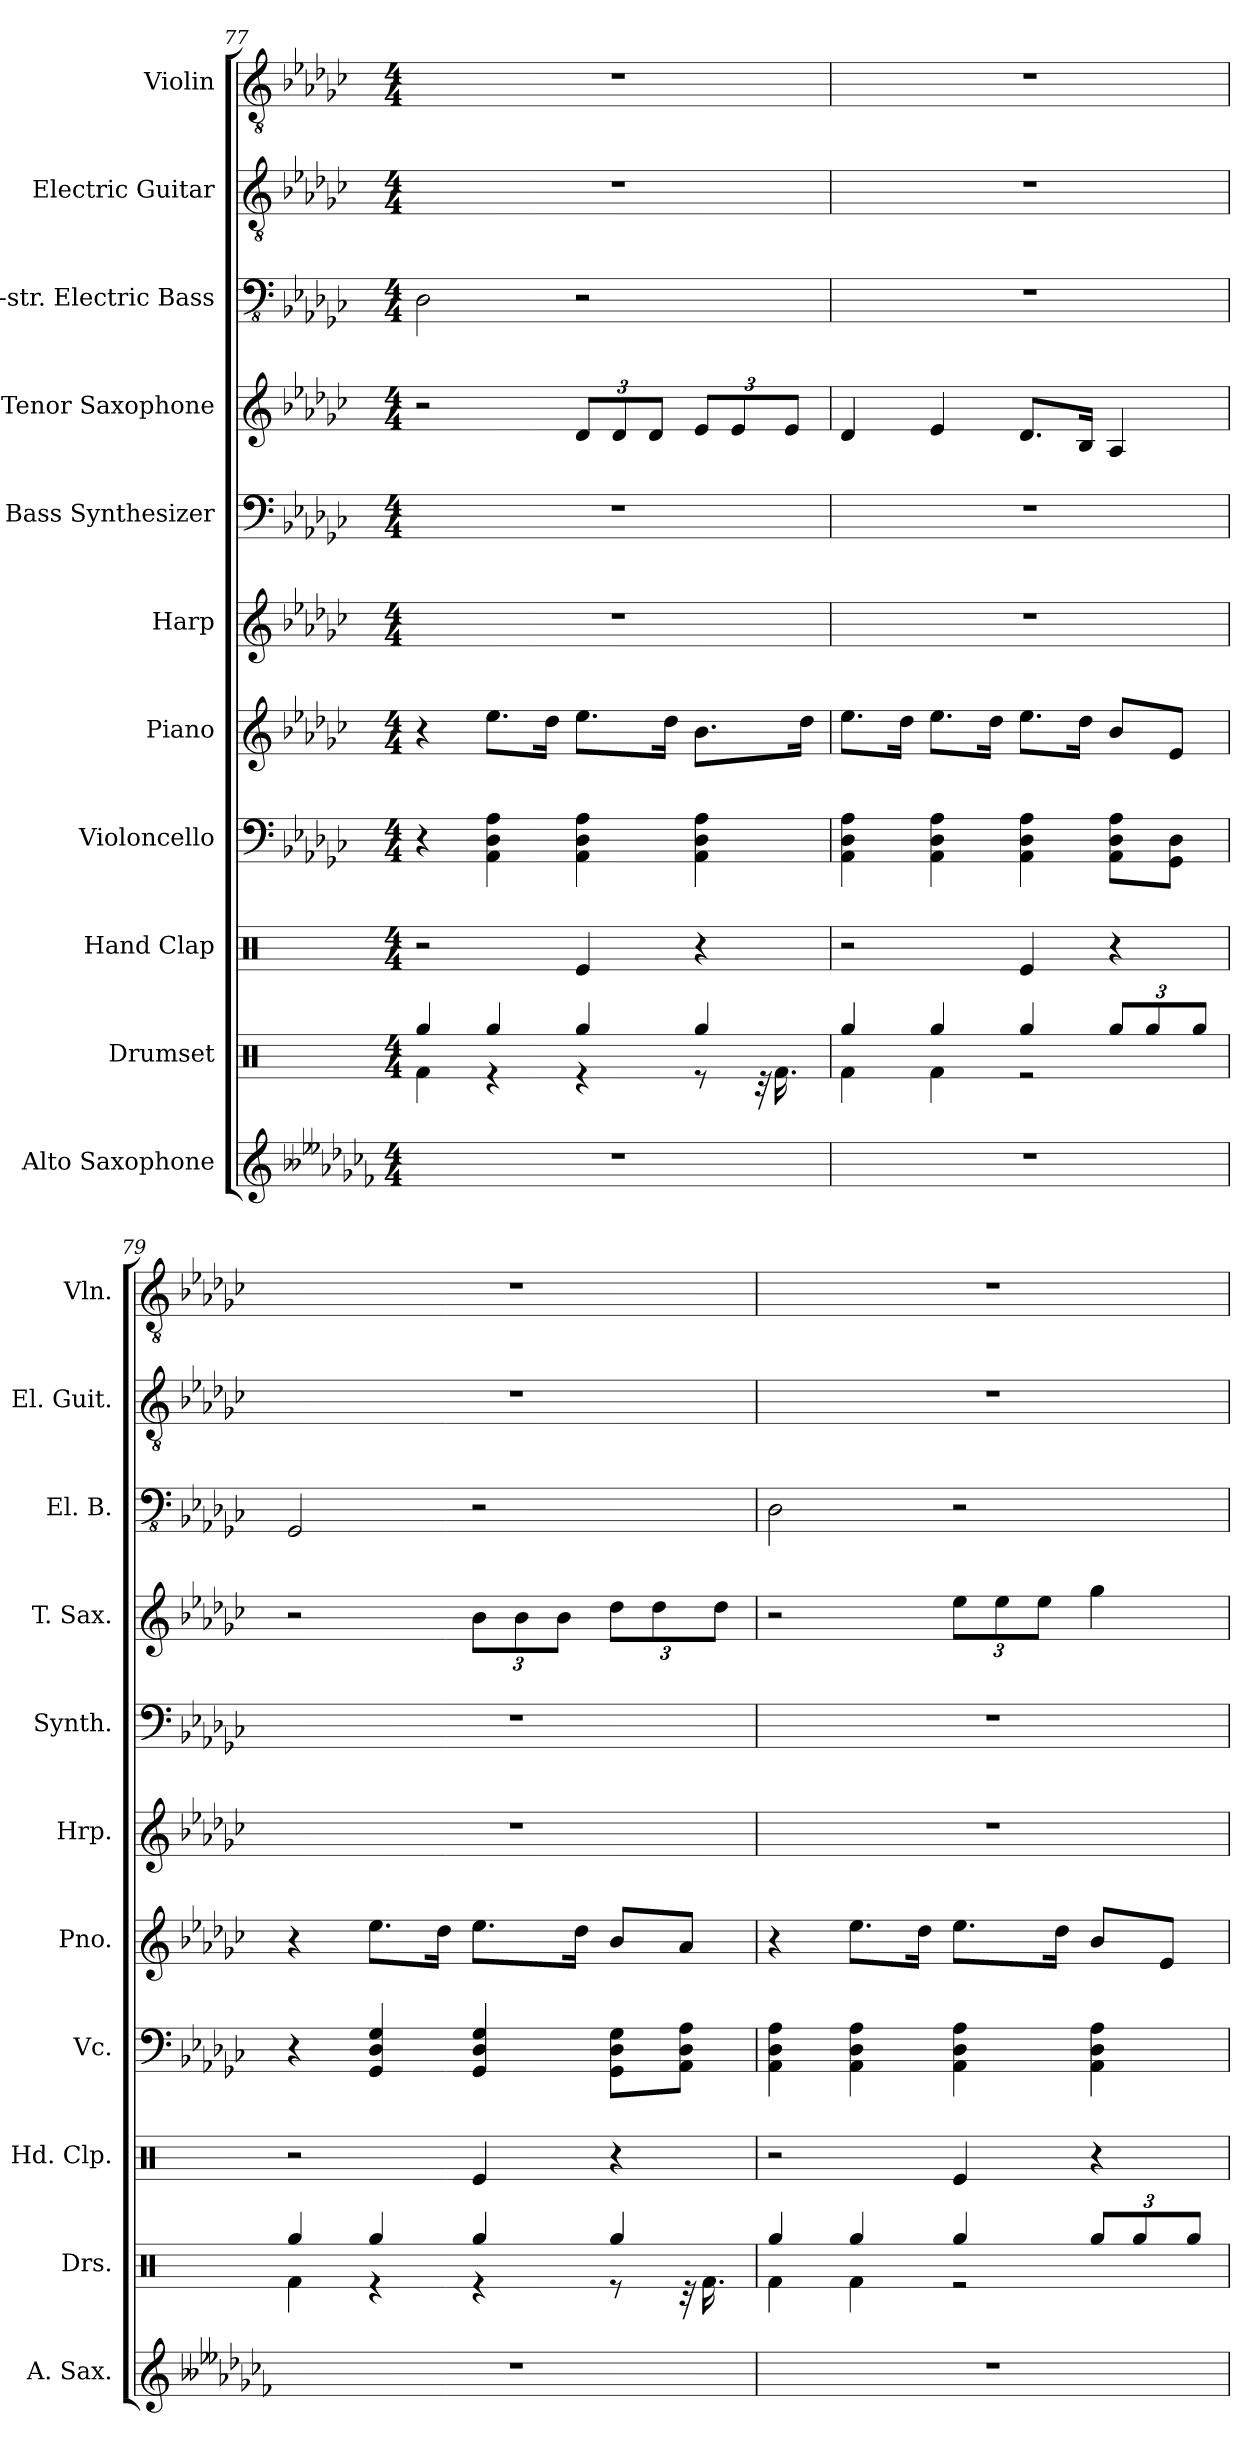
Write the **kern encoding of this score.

**kern	**kern	**kern	**kern	**kern	**kern	**kern	**kern	**kern	**kern	**kern
*part11	*part10	*part9	*part8	*part7	*part6	*part5	*part4	*part3	*part2	*part1
*staff11	*staff10	*staff9	*staff8	*staff7	*staff6	*staff5	*staff4	*staff3	*staff2	*staff1
*I"Alto Saxophone	*I"Drumset	*I"Hand Clap	*I"Violoncello	*I"Piano	*I"Harp	*I"Bass Synthesizer	*I"Tenor Saxophone	*I"5-str. Electric Bass	*I"Electric Guitar	*I"Violin
*I'A. Sax.	*I'Drs.	*I'Hd. Clp.	*I'Vc.	*I'Pno.	*I'Hrp.	*I'Synth.	*I'T. Sax.	*I'El. B.	*I'El. Guit.	*I'Vln.
!!LO:PB:g=z
*clefG2	*clefX	*clefX	*clefF4	*clefG2	*clefG2	*clefF4	*clefG2	*clefFv4	*clefGv2	*clefGv2
*ITrd5c9	*	*	*	*	*	*	*ITrd8c14	*	*	*
*k[b--e--a-d-g-c-f-]	*k[]	*k[]	*k[b-e-a-d-g-c-]	*k[b-e-a-d-g-c-]	*k[b-e-a-d-g-c-]	*k[b-e-a-d-g-c-]	*k[b-e-a-d-g-c-]	*k[b-e-a-d-g-c-]	*k[b-e-a-d-g-c-]	*k[b-e-a-d-g-c-]
*M4/4	*M4/4	*M4/4	*M4/4	*M4/4	*M4/4	*M4/4	*M4/4	*M4/4	*M4/4	*M4/4
=77	=77	=77	=77	=77	=77	=77	=77	=77	=77	=77
*	*^	*	*	*	*	*	*	*	*	*
1r	4Rgg/	4Rf\	2r	4r	4r	1r	1r	2r	2DD-\	1r	1r
.	4Rgg/	4r	.	4AA-\ 4D-\ 4A-\	8.ee-\L	.	.	.	.	.	.
.	.	.	.	.	16dd-\Jk	.	.	.	.	.	.
*	*	*	*	*	*	*	*	*Xbrackettup	*	*	*
.	4Rgg/	4r	4Re/	4AA-\ 4D-\ 4A-\	8.ee-\L	.	.	12D-/L	2r	.	.
.	.	.	.	.	.	.	.	12D-/	.	.	.
.	.	.	.	.	.	.	.	12D-/J	.	.	.
.	.	.	.	.	16dd-\Jk	.	.	.	.	.	.
.	4Rgg/	8r	4r	4AA-\ 4D-\ 4A-\	8.b-\L	.	.	12E-/L	.	.	.
.	.	.	.	.	.	.	.	12E-/	.	.	.
.	.	32r	.	.	.	.	.	.	.	.	.
.	.	16.Rf\	.	.	.	.	.	.	.	.	.
.	.	.	.	.	.	.	.	12E-/J	.	.	.
.	.	.	.	.	16dd-\Jk	.	.	.	.	.	.
=78	=78	=78	=78	=78	=78	=78	=78	=78	=78	=78	=78
1r	4Rgg/	4Rf\	2r	4AA-\ 4D-\ 4A-\	8.ee-\L	1r	1r	4D-/	1r	1r	1r
.	.	.	.	.	16dd-\Jk	.	.	.	.	.	.
.	4Rgg/	4Rf\	.	4AA-\ 4D-\ 4A-\	8.ee-\L	.	.	4E-/	.	.	.
.	.	.	.	.	16dd-\Jk	.	.	.	.	.	.
.	4Rgg/	2r	4Re/	4AA-\ 4D-\ 4A-\	8.ee-\L	.	.	8.D-/L	.	.	.
.	.	.	.	.	16dd-\Jk	.	.	16BB-/Jk	.	.	.
*	*Xbrackettup	*	*	*	*	*	*	*	*	*	*
.	12Rgg/L	.	4r	8AA-\ 8D-\ 8A-\L	8b-/L	.	.	4AA-/	.	.	.
.	12Rgg/	.	.	.	.	.	.	.	.	.	.
.	.	.	.	8GG-\ 8D-\J	8e-/J	.	.	.	.	.	.
.	12Rgg/J	.	.	.	.	.	.	.	.	.	.
=79	=79	=79	=79	=79	=79	=79	=79	=79	=79	=79	=79
1r	4Rgg/	4Rf\	2r	4r	4r	1r	1r	2r	2GGG-/	1r	1r
.	4Rgg/	4r	.	4GG-/ 4D-/ 4G-/	8.ee-\L	.	.	.	.	.	.
.	.	.	.	.	16dd-\Jk	.	.	.	.	.	.
.	4Rgg/	4r	4Re/	4GG-/ 4D-/ 4G-/	8.ee-\L	.	.	12B-\L	2r	.	.
.	.	.	.	.	.	.	.	12B-\	.	.	.
.	.	.	.	.	.	.	.	12B-\J	.	.	.
.	.	.	.	.	16dd-\Jk	.	.	.	.	.	.
.	4Rgg/	8r	4r	8GG-\ 8D-\ 8G-\L	8b-/L	.	.	12d-\L	.	.	.
.	.	.	.	.	.	.	.	12d-\	.	.	.
.	.	32r	.	8AA-\ 8D-\ 8A-\J	8a-/J	.	.	.	.	.	.
.	.	16.Rf\	.	.	.	.	.	.	.	.	.
.	.	.	.	.	.	.	.	12d-\J	.	.	.
!!LO:PB:g=z
=80	=80	=80	=80	=80	=80	=80	=80	=80	=80	=80	=80
1r	4Rgg/	4Rf\	2r	4AA-\ 4D-\ 4A-\	4r	1r	1r	2r	2DD-\	1r	1r
.	4Rgg/	4Rf\	.	4AA-\ 4D-\ 4A-\	8.ee-\L	.	.	.	.	.	.
.	.	.	.	.	16dd-\Jk	.	.	.	.	.	.
.	4Rgg/	2r	4Re/	4AA-\ 4D-\ 4A-\	8.ee-\L	.	.	12e-\L	2r	.	.
.	.	.	.	.	.	.	.	12e-\	.	.	.
.	.	.	.	.	.	.	.	12e-\J	.	.	.
.	.	.	.	.	16dd-\Jk	.	.	.	.	.	.
.	12Rgg/L	.	4r	4AA-\ 4D-\ 4A-\	8b-/L	.	.	4g-\	.	.	.
.	12Rgg/	.	.	.	.	.	.	.	.	.	.
.	.	.	.	.	8e-/J	.	.	.	.	.	.
.	12Rgg/J	.	.	.	.	.	.	.	.	.	.
*	*v	*v	*	*	*	*	*	*	*	*	*
=	=	=	=	=	=	=	=	=	=	=
*-	*-	*-	*-	*-	*-	*-	*-	*-	*-	*-
